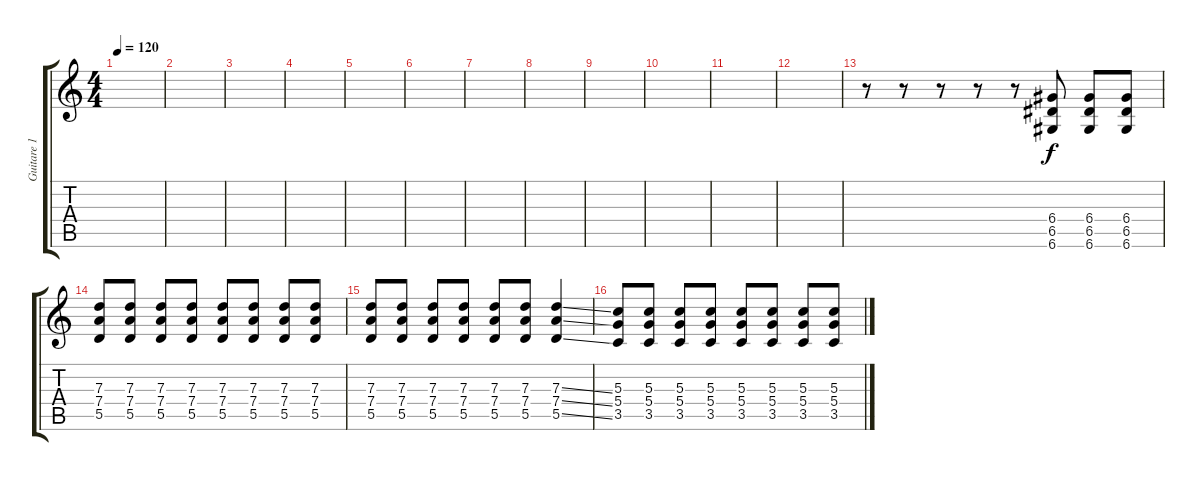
\track ("Guitare 1" "Guitare 1") {instrument distortionguitar}
\staff {score tabs}
\tuning (E4 B3 G3 D3 A2 D2) {hide}
\ts (4 4)
\tempo 120
\clef g2
\ks c
|
|
|
|
|
|
|
|
|
|
|
|
r.8 r.8 r.8 r.8 r.8 (6.4 6.5 6.6).8 (6.4 6.5 6.6).8 (6.4 6.5 6.6).8 |
(7.3 7.4 5.5).8 (7.3 7.4 5.5).8 (7.3 7.4 5.5).8 (7.3 7.4 5.5).8 (7.3 7.4 5.5).8 (7.3 7.4 5.5).8 (7.3 7.4 5.5).8 (7.3 7.4 5.5).8 |
(7.3 7.4 5.5).8 (7.3 7.4 5.5).8 (7.3 7.4 5.5).8 (7.3 7.4 5.5).8 (7.3 7.4 5.5).8 (7.3 7.4 5.5).8 (7.3{ss} 7.4{ss} 5.5{ss}).4 |
(5.3 5.4 3.5).8 (5.3 5.4 3.5).8 (5.3 5.4 3.5).8 (5.3 5.4 3.5).8 (5.3 5.4 3.5).8 (5.3 5.4 3.5).8 (5.3 5.4 3.5).8 (5.3 5.4 3.5).8
